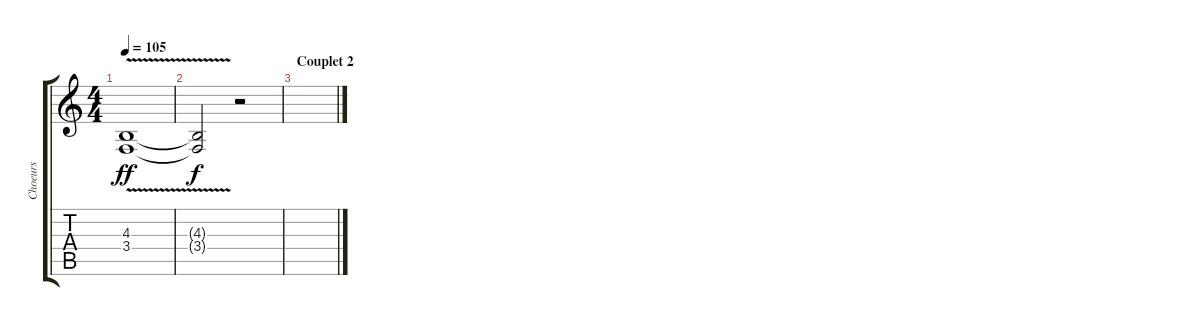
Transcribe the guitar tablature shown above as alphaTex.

\track ("Choeurs" "Choeurs") {instrument voiceoohs}
\staff {score tabs}
\tuning (E4 B3 G3 D3 A2 E2) {hide}
\ts (4 4)
\tempo 105
\clef g2
\ks c
(4.3{v} 3.4{v}).1{dy ff} |
(4.3{t} 3.4{t}).2{dy f} r.2 |
\section ("" "Couplet 2")
